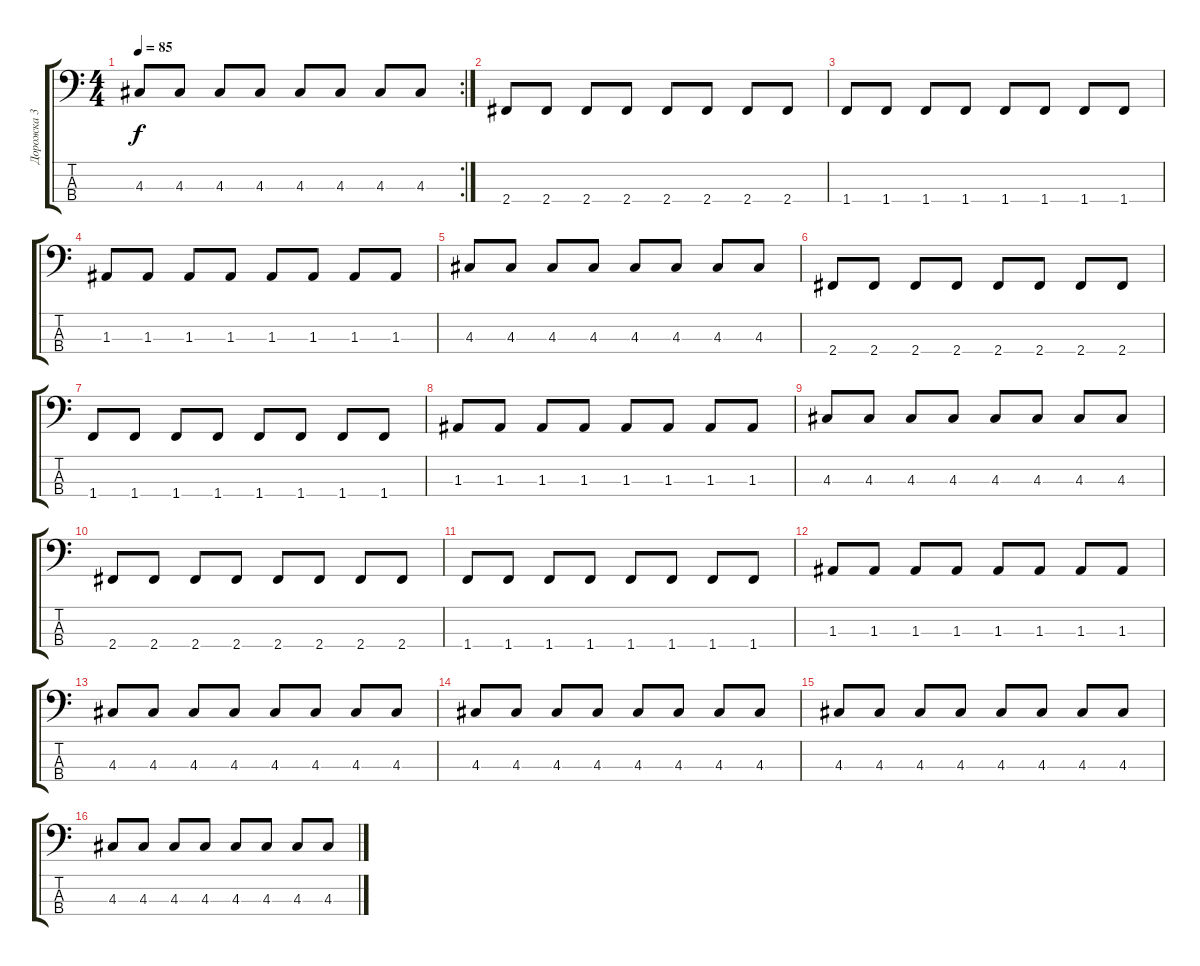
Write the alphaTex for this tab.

\track ("Дорожка 3" "Дорожка 3") {instrument electricbassfinger}
\staff {score tabs}
\tuning (G2 D2 A1 E1) {hide}
\rc 2
\ts (4 4)
\tempo 85
\clef f4
\ks c
4.3.8{dy f} 4.3.8 4.3.8 4.3.8 4.3.8 4.3.8 4.3.8 4.3.8 |
2.4.8 2.4.8 2.4.8 2.4.8 2.4.8 2.4.8 2.4.8 2.4.8 |
1.4.8 1.4.8 1.4.8 1.4.8 1.4.8 1.4.8 1.4.8 1.4.8 |
1.3.8 1.3.8 1.3.8 1.3.8 1.3.8 1.3.8 1.3.8 1.3.8 |
4.3.8 4.3.8 4.3.8 4.3.8 4.3.8 4.3.8 4.3.8 4.3.8 |
2.4.8 2.4.8 2.4.8 2.4.8 2.4.8 2.4.8 2.4.8 2.4.8 |
1.4.8 1.4.8 1.4.8 1.4.8 1.4.8 1.4.8 1.4.8 1.4.8 |
1.3.8 1.3.8 1.3.8 1.3.8 1.3.8 1.3.8 1.3.8 1.3.8 |
4.3.8 4.3.8 4.3.8 4.3.8 4.3.8 4.3.8 4.3.8 4.3.8 |
2.4.8 2.4.8 2.4.8 2.4.8 2.4.8 2.4.8 2.4.8 2.4.8 |
1.4.8 1.4.8 1.4.8 1.4.8 1.4.8 1.4.8 1.4.8 1.4.8 |
1.3.8 1.3.8 1.3.8 1.3.8 1.3.8 1.3.8 1.3.8 1.3.8 |
4.3.8 4.3.8 4.3.8 4.3.8 4.3.8 4.3.8 4.3.8 4.3.8 |
4.3.8 4.3.8 4.3.8 4.3.8 4.3.8 4.3.8 4.3.8 4.3.8 |
4.3.8 4.3.8 4.3.8 4.3.8 4.3.8 4.3.8 4.3.8 4.3.8 |
4.3.8 4.3.8 4.3.8 4.3.8 4.3.8 4.3.8 4.3.8 4.3.8
